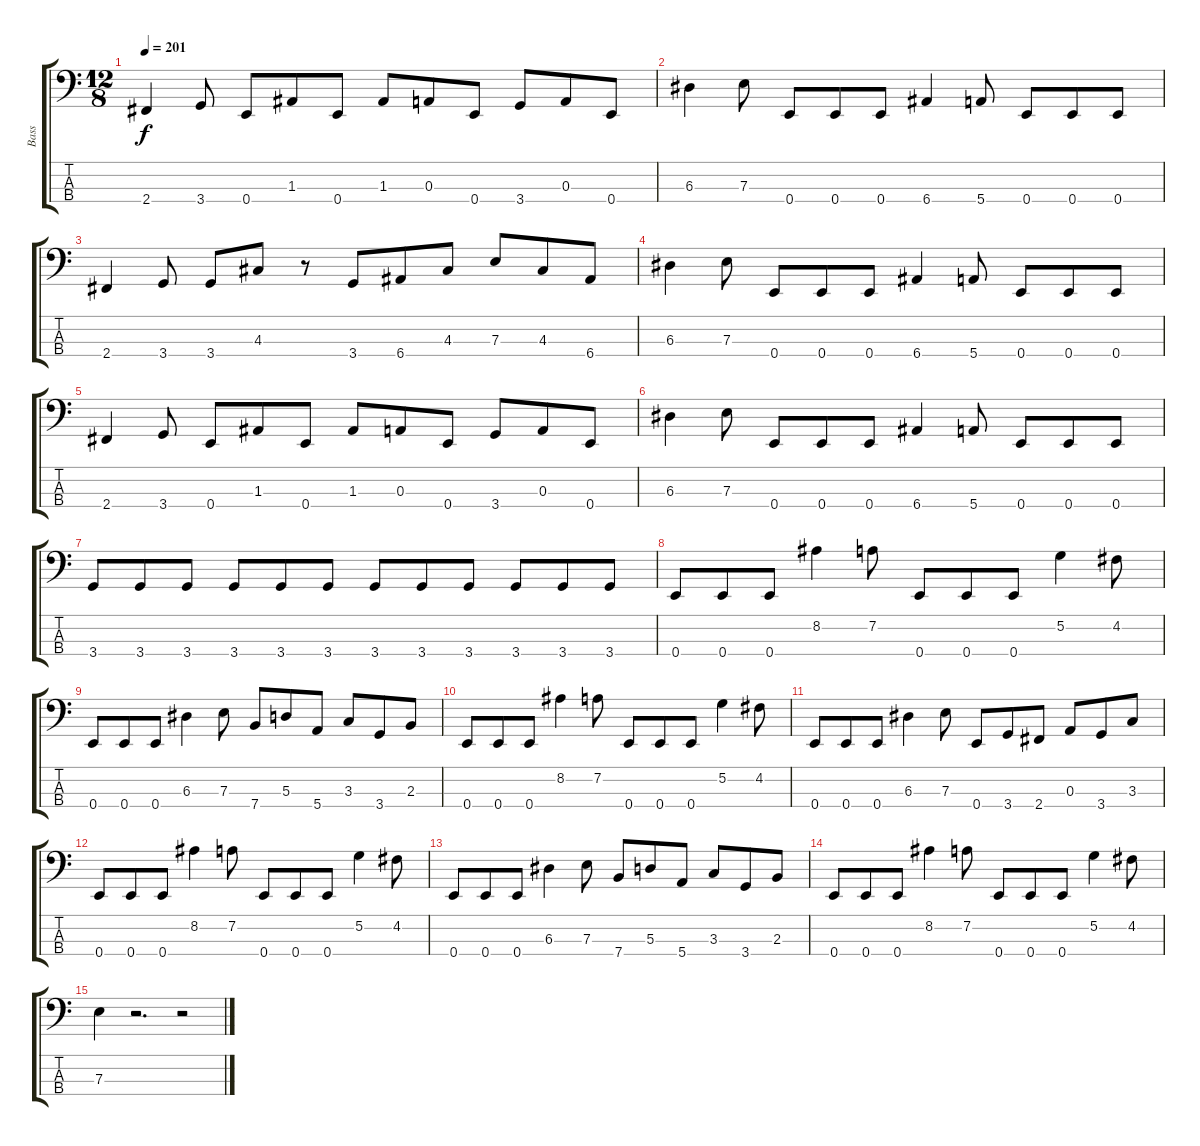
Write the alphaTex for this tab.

\track ("Bass" "Bass") {instrument electricbassfinger}
\staff {score tabs}
\tuning (G2 D2 A1 E1) {hide}
\ts (12 8)
\tempo 201
\clef f4
\ks c
2.4.4{dy f} 3.4.8 0.4.8 1.3.8 0.4.8 1.3.8 0.3.8 0.4.8 3.4.8 0.3.8 0.4.8 |
6.3.4 7.3.8 0.4.8 0.4.8 0.4.8 6.4.4 5.4.8 0.4.8 0.4.8 0.4.8 |
2.4.4 3.4.8 3.4.8 4.3.8 r.8 3.4.8 6.4.8 4.3.8 7.3.8 4.3.8 6.4.8 |
6.3.4 7.3.8 0.4.8 0.4.8 0.4.8 6.4.4 5.4.8 0.4.8 0.4.8 0.4.8 |
2.4.4 3.4.8 0.4.8 1.3.8 0.4.8 1.3.8 0.3.8 0.4.8 3.4.8 0.3.8 0.4.8 |
6.3.4 7.3.8 0.4.8 0.4.8 0.4.8 6.4.4 5.4.8 0.4.8 0.4.8 0.4.8 |
3.4.8 3.4.8 3.4.8 3.4.8 3.4.8 3.4.8 3.4.8 3.4.8 3.4.8 3.4.8 3.4.8 3.4.8 |
0.4.8 0.4.8 0.4.8 8.2.4 7.2.8 0.4.8 0.4.8 0.4.8 5.2.4 4.2.8 |
0.4.8 0.4.8 0.4.8 6.3.4 7.3.8 7.4.8 5.3.8 5.4.8 3.3.8 3.4.8 2.3.8 |
0.4.8 0.4.8 0.4.8 8.2.4 7.2.8 0.4.8 0.4.8 0.4.8 5.2.4 4.2.8 |
0.4.8 0.4.8 0.4.8 6.3.4 7.3.8 0.4.8 3.4.8 2.4.8 0.3.8 3.4.8 3.3.8 |
0.4.8 0.4.8 0.4.8 8.2.4 7.2.8 0.4.8 0.4.8 0.4.8 5.2.4 4.2.8 |
0.4.8 0.4.8 0.4.8 6.3.4 7.3.8 7.4.8 5.3.8 5.4.8 3.3.8 3.4.8 2.3.8 |
0.4.8 0.4.8 0.4.8 8.2.4 7.2.8 0.4.8 0.4.8 0.4.8 5.2.4 4.2.8 |
7.3.4 r.2{d} r.2
